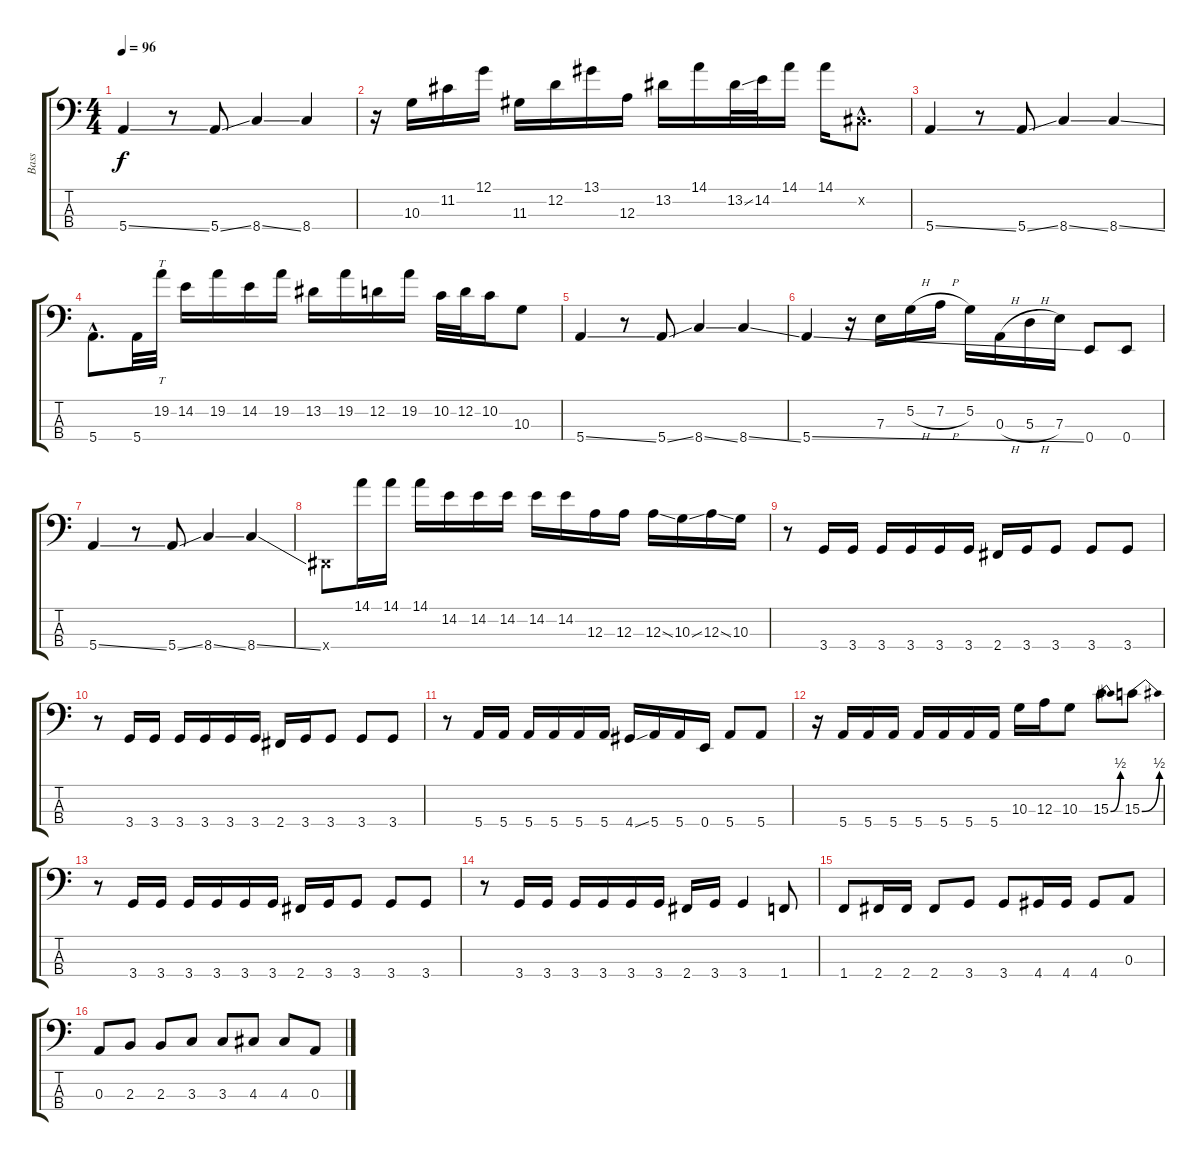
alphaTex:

\track ("Bass" "Bass") {instrument electricbassfinger}
\staff {score tabs}
\tuning (G2 D2 A1 E1) {hide}
\ts (4 4)
\tempo 96
\clef f4
\ks c
5.4{ss}.4{dy f} r.8 5.4{ss}.8 8.4{ss}.4 8.4.4 |
r.16 10.3.16 11.2.16 12.1.16 11.3.16 12.2.16 13.1.16 12.3.16 13.2.16 14.1.16 13.2{ss}.32 14.2.32 14.1.16 14.1.16 -1.2{hac x}.8{d} |
5.4{ss}.4 r.8 5.4{ss}.8 8.4{ss}.4 8.4{ss}.4 |
5.4{hac}.8{d} 5.4.32 19.2.32{tt} 14.2.16 19.2.16 14.2.16 19.2.16 13.2.16 19.2.16 12.2.16 19.2.16 10.2.32 12.2.32 10.2.16 10.3.8 |
5.4{ss}.4 r.8 5.4{ss}.8 8.4{ss}.4 8.4{ss}.4 |
5.4{ss}.4 r.16 7.3.16 5.2{h}.16 7.2{h}.16 5.2.16 0.3{h}.16 5.3{h}.16 7.3.16 0.4.8 0.4.8 |
5.4{ss}.4 r.8 5.4{ss}.8 8.4{ss}.4 8.4{ss}.4 |
-1.4{x}.8 14.1.16 14.1.16 14.1.16 14.2.16 14.2.16 14.2.16 14.2.16 14.2.16 12.3.16 12.3.16 12.3{ss}.16 10.3{ss}.16 12.3{ss}.16 10.3.16 |
r.8 3.4.16 3.4.16 3.4.16 3.4.16 3.4.16 3.4.16 2.4.16 3.4.16 3.4.8 3.4.8 3.4.8 |
r.8 3.4.16 3.4.16 3.4.16 3.4.16 3.4.16 3.4.16 2.4.16 3.4.16 3.4.8 3.4.8 3.4.8 |
r.8 5.4.16 5.4.16 5.4.16 5.4.16 5.4.16 5.4.16 4.4{ss}.16 5.4.16 5.4.16 0.4.16 5.4.8 5.4.8 |
r.16 5.4.16 5.4.16 5.4.16 5.4.16 5.4.16 5.4.16 5.4.16 10.3.16 12.3.16 10.3.8 15.3{be (bend 0 0 60 2)}.8 15.3{be (bend 0 0 60 2)}.8 |
r.8 3.4.16 3.4.16 3.4.16 3.4.16 3.4.16 3.4.16 2.4.16 3.4.16 3.4.8 3.4.8 3.4.8 |
r.8 3.4.16 3.4.16 3.4.16 3.4.16 3.4.16 3.4.16 2.4.16 3.4.16 3.4.4 1.4.8 |
1.4.8 2.4.16 2.4.16 2.4.8 3.4.8 3.4.8 4.4.16 4.4.16 4.4.8 0.3.8 |
0.3.8 2.3.8 2.3.8 3.3.8 3.3.8 4.3.8 4.3.8 0.3.8
